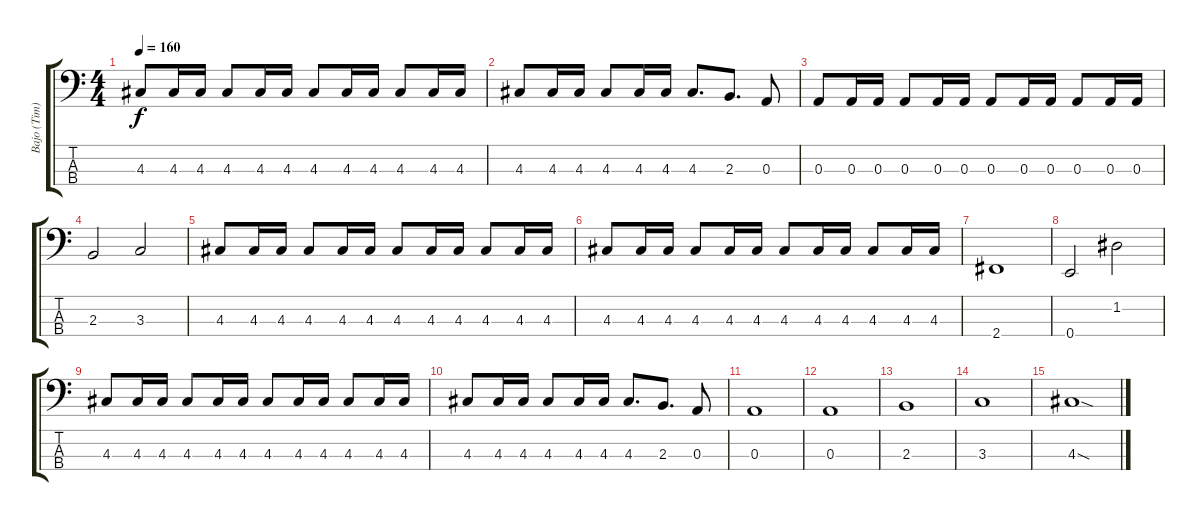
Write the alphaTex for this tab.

\track ("Bajo (Tim)" "Bajo (Tim)") {instrument electricbassfinger}
\staff {score tabs}
\tuning (G2 D2 A1 E1) {hide}
\ts (4 4)
\tempo 160
\clef f4
\ks c
4.3.8{dy f} 4.3.16 4.3.16 4.3.8 4.3.16 4.3.16 4.3.8 4.3.16 4.3.16 4.3.8 4.3.16 4.3.16 |
4.3.8 4.3.16 4.3.16 4.3.8 4.3.16 4.3.16 4.3.8{d} 2.3.8{d} 0.3.8 |
0.3.8 0.3.16 0.3.16 0.3.8 0.3.16 0.3.16 0.3.8 0.3.16 0.3.16 0.3.8 0.3.16 0.3.16 |
2.3.2 3.3.2 |
4.3.8 4.3.16 4.3.16 4.3.8 4.3.16 4.3.16 4.3.8 4.3.16 4.3.16 4.3.8 4.3.16 4.3.16 |
4.3.8 4.3.16 4.3.16 4.3.8 4.3.16 4.3.16 4.3.8 4.3.16 4.3.16 4.3.8 4.3.16 4.3.16 |
2.4.1 |
0.4.2 1.2.2 |
4.3.8 4.3.16 4.3.16 4.3.8 4.3.16 4.3.16 4.3.8 4.3.16 4.3.16 4.3.8 4.3.16 4.3.16 |
4.3.8 4.3.16 4.3.16 4.3.8 4.3.16 4.3.16 4.3.8{d} 2.3.8{d} 0.3.8 |
0.3.1 |
0.3.1 |
2.3.1 |
3.3.1 |
4.3{sod}.1
